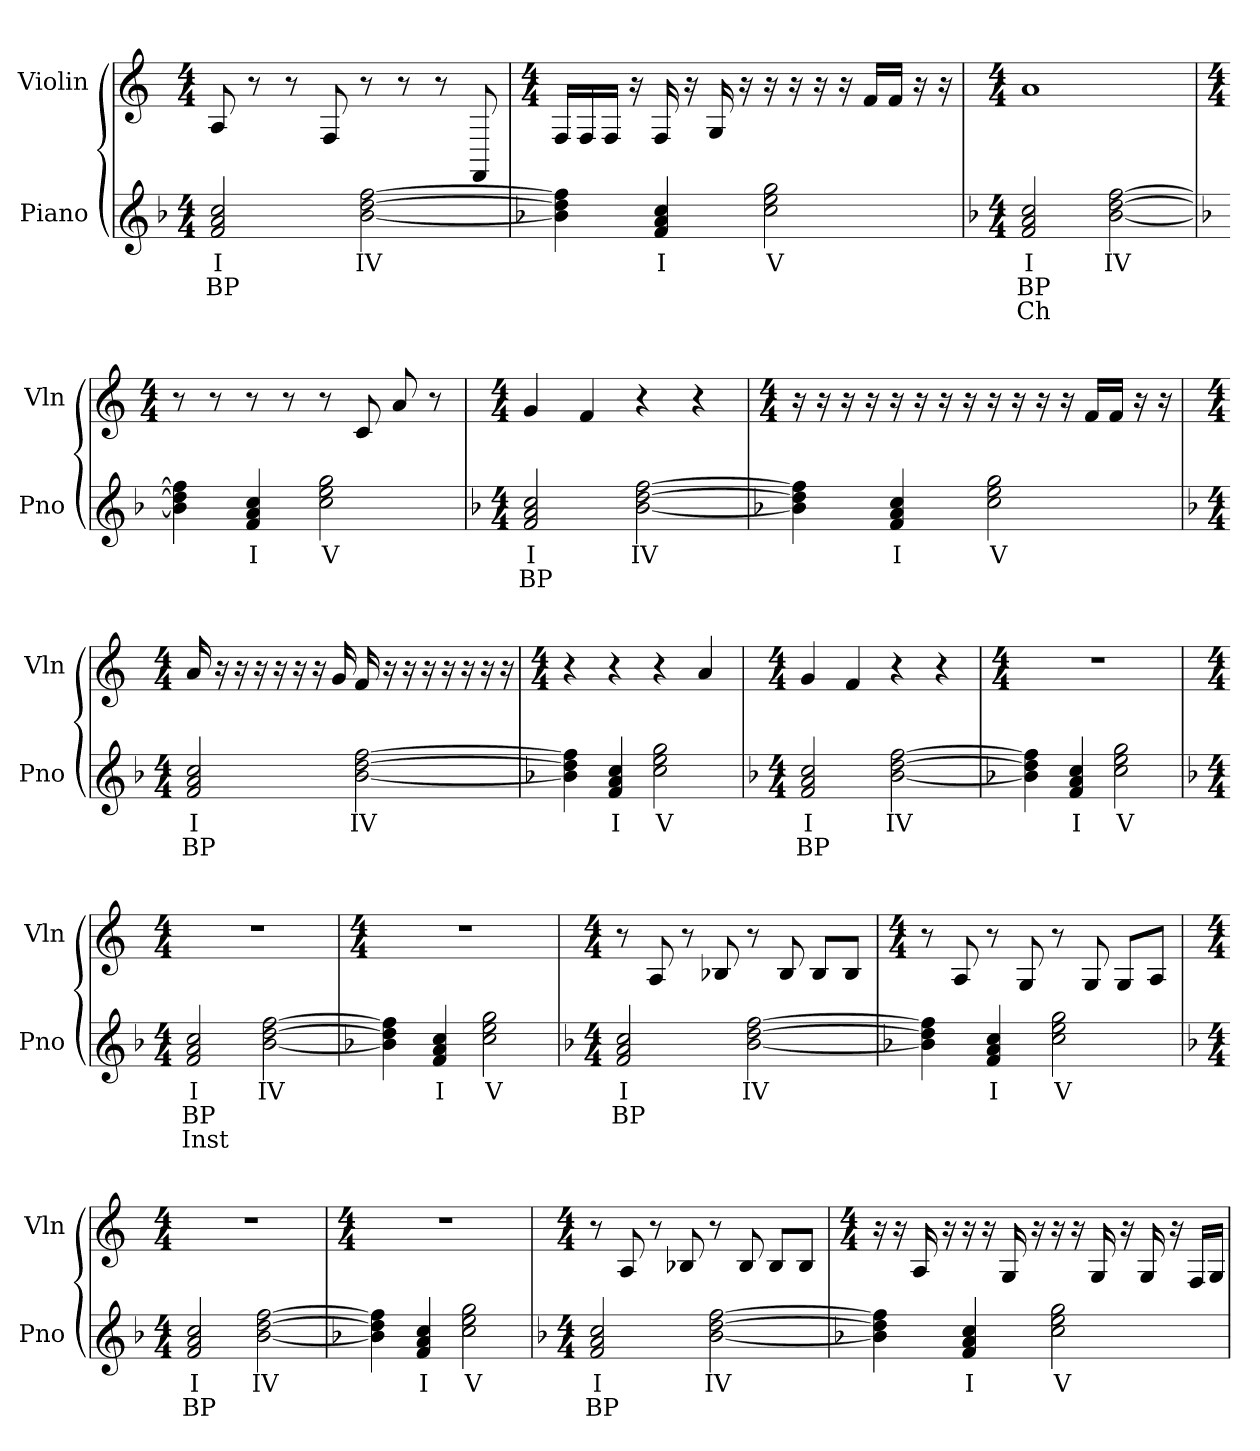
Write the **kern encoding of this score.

**kern	**text	**text	**text	**kern
*part2	*part2	*part2	*part2	*part1
*staff2	*staff2	*staff2	*staff2	*staff1
*I"Piano	*	*	*	*I"Violin
*I'Pno	*	*	*	*I'Vln
*k[b-]	*	*	*	*
*F:	*	*	*	*
*M4/4	*	*	*	*M4/4
=	=	=	=	=
2f 2a 2cc	I	BP	.	8A
.	.	.	.	8r
.	.	.	.	8r
.	.	.	.	8F
[2b- [2dd [2ff	IV	.	.	8r
.	.	.	.	8r
.	.	.	.	8r
.	.	.	.	8FF
=	=	=	=	=
*k[b-]	*	*	*	*
*F:	*	*	*	*
*	*	*	*	*M4/4
4b-] 4dd] 4ff]	.	.	.	16FLL
.	.	.	.	16F
.	.	.	.	16FJJ
.	.	.	.	16r
4f 4a 4cc	I	.	.	16F
.	.	.	.	16r
.	.	.	.	16G
.	.	.	.	16r
2cc 2ee 2gg	V	.	.	16r
.	.	.	.	16r
.	.	.	.	16r
.	.	.	.	16r
.	.	.	.	16fLL
.	.	.	.	16fJJ
.	.	.	.	16r
.	.	.	.	16r
=	=	=	=	=
*k[b-]	*	*	*	*
*F:	*	*	*	*
*M4/4	*	*	*	*M4/4
2f 2a 2cc	I	BP	Ch	1a
[2b- [2dd [2ff	IV	.	.	.
=	=	=	=	=
*k[b-]	*	*	*	*
*F:	*	*	*	*
*	*	*	*	*M4/4
4b-] 4dd] 4ff]	.	.	.	8r
.	.	.	.	8r
4f 4a 4cc	I	.	.	8r
.	.	.	.	8r
2cc 2ee 2gg	V	.	.	8r
.	.	.	.	8c
.	.	.	.	8a
.	.	.	.	8r
=	=	=	=	=
*k[b-]	*	*	*	*
*F:	*	*	*	*
*M4/4	*	*	*	*M4/4
2f 2a 2cc	I	BP	.	4g
.	.	.	.	4f
[2b- [2dd [2ff	IV	.	.	4r
.	.	.	.	4r
=	=	=	=	=
*k[b-]	*	*	*	*
*F:	*	*	*	*
*	*	*	*	*M4/4
4b-] 4dd] 4ff]	.	.	.	16r
.	.	.	.	16r
.	.	.	.	16r
.	.	.	.	16r
4f 4a 4cc	I	.	.	16r
.	.	.	.	16r
.	.	.	.	16r
.	.	.	.	16r
2cc 2ee 2gg	V	.	.	16r
.	.	.	.	16r
.	.	.	.	16r
.	.	.	.	16r
.	.	.	.	16fLL
.	.	.	.	16fJJ
.	.	.	.	16r
.	.	.	.	16r
=	=	=	=	=
*k[b-]	*	*	*	*
*F:	*	*	*	*
*M4/4	*	*	*	*M4/4
2f 2a 2cc	I	BP	.	16a
.	.	.	.	16r
.	.	.	.	16r
.	.	.	.	16r
.	.	.	.	16r
.	.	.	.	16r
.	.	.	.	16r
.	.	.	.	16g
[2b- [2dd [2ff	IV	.	.	16f
.	.	.	.	16r
.	.	.	.	16r
.	.	.	.	16r
.	.	.	.	16r
.	.	.	.	16r
.	.	.	.	16r
.	.	.	.	16r
=	=	=	=	=
*k[b-]	*	*	*	*
*F:	*	*	*	*
*	*	*	*	*M4/4
4b-] 4dd] 4ff]	.	.	.	4r
4f 4a 4cc	I	.	.	4r
2cc 2ee 2gg	V	.	.	4r
.	.	.	.	4a
=	=	=	=	=
*k[b-]	*	*	*	*
*F:	*	*	*	*
*M4/4	*	*	*	*M4/4
2f 2a 2cc	I	BP	.	4g
.	.	.	.	4f
[2b- [2dd [2ff	IV	.	.	4r
.	.	.	.	4r
=	=	=	=	=
*k[b-]	*	*	*	*
*F:	*	*	*	*
*	*	*	*	*M4/4
4b-] 4dd] 4ff]	.	.	.	1r
4f 4a 4cc	I	.	.	.
2cc 2ee 2gg	V	.	.	.
=	=	=	=	=
*k[b-]	*	*	*	*
*F:	*	*	*	*
*M4/4	*	*	*	*M4/4
2f 2a 2cc	I	BP	Inst	1r
[2b- [2dd [2ff	IV	.	.	.
=	=	=	=	=
*k[b-]	*	*	*	*
*F:	*	*	*	*
*	*	*	*	*M4/4
4b-] 4dd] 4ff]	.	.	.	1r
4f 4a 4cc	I	.	.	.
2cc 2ee 2gg	V	.	.	.
=	=	=	=	=
*k[b-]	*	*	*	*
*F:	*	*	*	*
*M4/4	*	*	*	*M4/4
2f 2a 2cc	I	BP	.	8r
.	.	.	.	8A
.	.	.	.	8r
.	.	.	.	8B-X
[2b- [2dd [2ff	IV	.	.	8r
.	.	.	.	8B-
.	.	.	.	8B-L
.	.	.	.	8B-J
=	=	=	=	=
*k[b-]	*	*	*	*
*F:	*	*	*	*
*	*	*	*	*M4/4
4b-] 4dd] 4ff]	.	.	.	8r
.	.	.	.	8A
4f 4a 4cc	I	.	.	8r
.	.	.	.	8G
2cc 2ee 2gg	V	.	.	8r
.	.	.	.	8G
.	.	.	.	8GL
.	.	.	.	8AJ
=	=	=	=	=
*k[b-]	*	*	*	*
*F:	*	*	*	*
*M4/4	*	*	*	*M4/4
2f 2a 2cc	I	BP	.	1r
[2b- [2dd [2ff	IV	.	.	.
=	=	=	=	=
*k[b-]	*	*	*	*
*F:	*	*	*	*
*	*	*	*	*M4/4
4b-] 4dd] 4ff]	.	.	.	1r
4f 4a 4cc	I	.	.	.
2cc 2ee 2gg	V	.	.	.
=	=	=	=	=
*k[b-]	*	*	*	*
*F:	*	*	*	*
*M4/4	*	*	*	*M4/4
2f 2a 2cc	I	BP	.	8r
.	.	.	.	8A
.	.	.	.	8r
.	.	.	.	8B-X
[2b- [2dd [2ff	IV	.	.	8r
.	.	.	.	8B-
.	.	.	.	8B-L
.	.	.	.	8B-J
=	=	=	=	=
*k[b-]	*	*	*	*
*F:	*	*	*	*
*	*	*	*	*M4/4
4b-] 4dd] 4ff]	.	.	.	16r
.	.	.	.	16r
.	.	.	.	16A
.	.	.	.	16r
4f 4a 4cc	I	.	.	16r
.	.	.	.	16r
.	.	.	.	16G
.	.	.	.	16r
2cc 2ee 2gg	V	.	.	16r
.	.	.	.	16r
.	.	.	.	16G
.	.	.	.	16r
.	.	.	.	16G
.	.	.	.	16r
.	.	.	.	16FLL
.	.	.	.	16GJJ
=	=	=	=	=
*-	*-	*-	*-	*-
